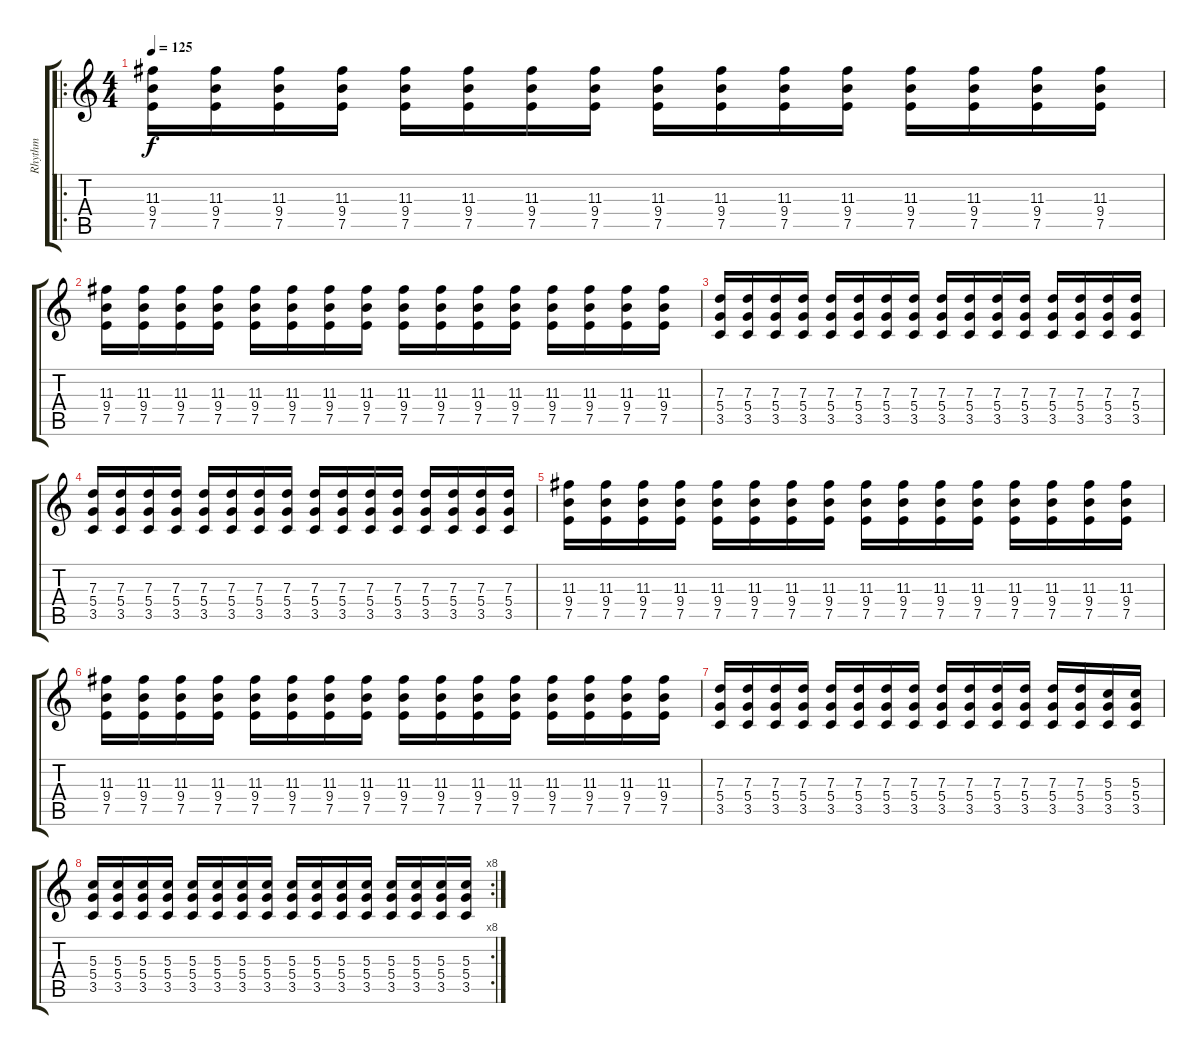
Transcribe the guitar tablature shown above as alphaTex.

\track ("Rhythm" "Rhythm") {instrument distortionguitar}
\staff {score tabs}
\tuning (E4 B3 G3 D3 A2 E2) {hide}
\ro
\ts (4 4)
\tempo 125
\clef g2
\ks c
(11.3 9.4 7.5).16{dy f} (11.3 9.4 7.5).16 (11.3 9.4 7.5).16 (11.3 9.4 7.5).16 (11.3 9.4 7.5).16 (11.3 9.4 7.5).16 (11.3 9.4 7.5).16 (11.3 9.4 7.5).16 (11.3 9.4 7.5).16 (11.3 9.4 7.5).16 (11.3 9.4 7.5).16 (11.3 9.4 7.5).16 (11.3 9.4 7.5).16 (11.3 9.4 7.5).16 (11.3 9.4 7.5).16 (11.3 9.4 7.5).16 |
(11.3 9.4 7.5).16 (11.3 9.4 7.5).16 (11.3 9.4 7.5).16 (11.3 9.4 7.5).16 (11.3 9.4 7.5).16 (11.3 9.4 7.5).16 (11.3 9.4 7.5).16 (11.3 9.4 7.5).16 (11.3 9.4 7.5).16 (11.3 9.4 7.5).16 (11.3 9.4 7.5).16 (11.3 9.4 7.5).16 (11.3 9.4 7.5).16 (11.3 9.4 7.5).16 (11.3 9.4 7.5).16 (11.3 9.4 7.5).16 |
(7.3 5.4 3.5).16 (7.3 5.4 3.5).16 (7.3 5.4 3.5).16 (7.3 5.4 3.5).16 (7.3 5.4 3.5).16 (7.3 5.4 3.5).16 (7.3 5.4 3.5).16 (7.3 5.4 3.5).16 (7.3 5.4 3.5).16 (7.3 5.4 3.5).16 (7.3 5.4 3.5).16 (7.3 5.4 3.5).16 (7.3 5.4 3.5).16 (7.3 5.4 3.5).16 (7.3 5.4 3.5).16 (7.3 5.4 3.5).16 |
(7.3 5.4 3.5).16 (7.3 5.4 3.5).16 (7.3 5.4 3.5).16 (7.3 5.4 3.5).16 (7.3 5.4 3.5).16 (7.3 5.4 3.5).16 (7.3 5.4 3.5).16 (7.3 5.4 3.5).16 (7.3 5.4 3.5).16 (7.3 5.4 3.5).16 (7.3 5.4 3.5).16 (7.3 5.4 3.5).16 (7.3 5.4 3.5).16 (7.3 5.4 3.5).16 (7.3 5.4 3.5).16 (7.3 5.4 3.5).16 |
(11.3 9.4 7.5).16 (11.3 9.4 7.5).16 (11.3 9.4 7.5).16 (11.3 9.4 7.5).16 (11.3 9.4 7.5).16 (11.3 9.4 7.5).16 (11.3 9.4 7.5).16 (11.3 9.4 7.5).16 (11.3 9.4 7.5).16 (11.3 9.4 7.5).16 (11.3 9.4 7.5).16 (11.3 9.4 7.5).16 (11.3 9.4 7.5).16 (11.3 9.4 7.5).16 (11.3 9.4 7.5).16 (11.3 9.4 7.5).16 |
(11.3 9.4 7.5).16 (11.3 9.4 7.5).16 (11.3 9.4 7.5).16 (11.3 9.4 7.5).16 (11.3 9.4 7.5).16 (11.3 9.4 7.5).16 (11.3 9.4 7.5).16 (11.3 9.4 7.5).16 (11.3 9.4 7.5).16 (11.3 9.4 7.5).16 (11.3 9.4 7.5).16 (11.3 9.4 7.5).16 (11.3 9.4 7.5).16 (11.3 9.4 7.5).16 (11.3 9.4 7.5).16 (11.3 9.4 7.5).16 |
(7.3 5.4 3.5).16 (7.3 5.4 3.5).16 (7.3 5.4 3.5).16 (7.3 5.4 3.5).16 (7.3 5.4 3.5).16 (7.3 5.4 3.5).16 (7.3 5.4 3.5).16 (7.3 5.4 3.5).16 (7.3 5.4 3.5).16 (7.3 5.4 3.5).16 (7.3 5.4 3.5).16 (7.3 5.4 3.5).16 (7.3 5.4 3.5).16 (7.3 5.4 3.5).16 (5.3 5.4 3.5).16 (5.3 5.4 3.5).16 |
\rc 8
(5.3 5.4 3.5).16 (5.3 5.4 3.5).16 (5.3 5.4 3.5).16 (5.3 5.4 3.5).16 (5.3 5.4 3.5).16 (5.3 5.4 3.5).16 (5.3 5.4 3.5).16 (5.3 5.4 3.5).16 (5.3 5.4 3.5).16 (5.3 5.4 3.5).16 (5.3 5.4 3.5).16 (5.3 5.4 3.5).16 (5.3 5.4 3.5).16 (5.3 5.4 3.5).16 (5.3 5.4 3.5).16 (5.3 5.4 3.5).16
